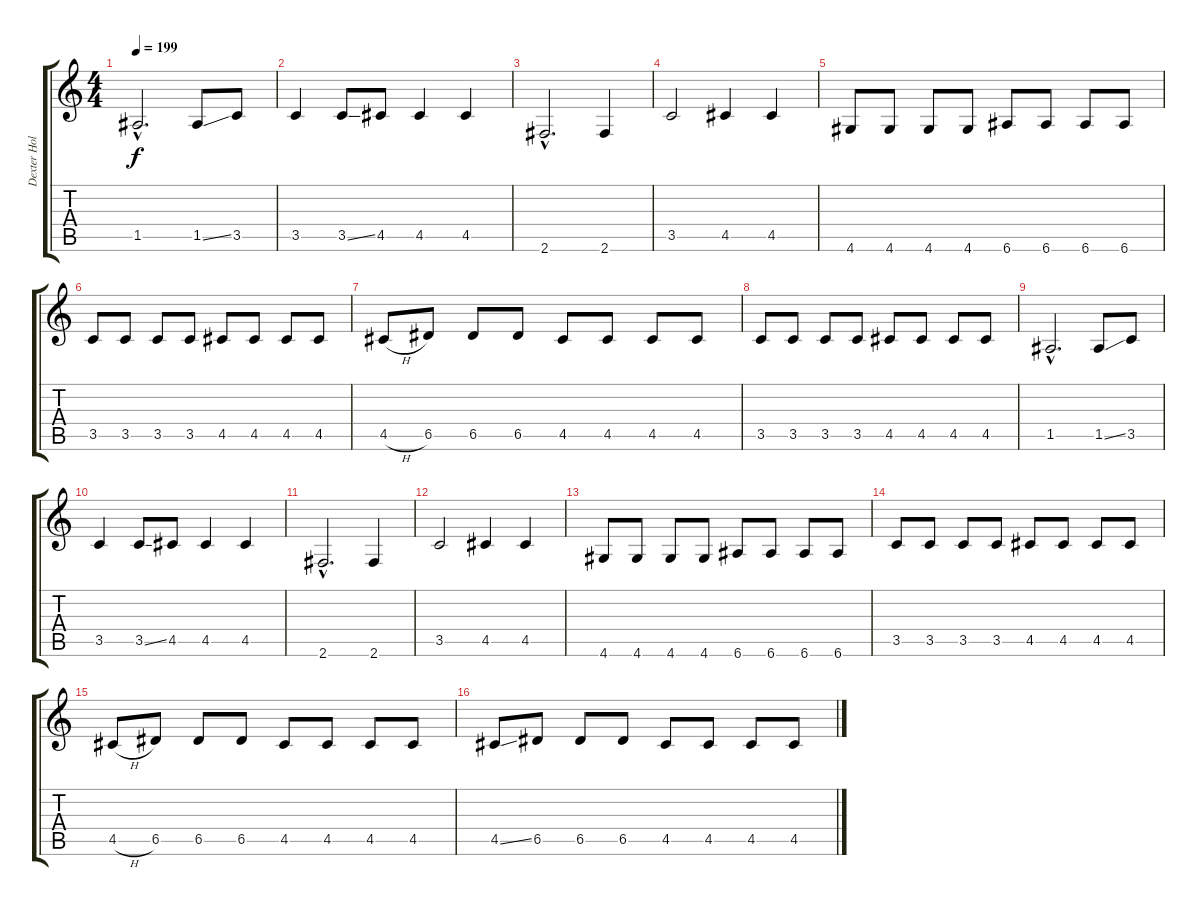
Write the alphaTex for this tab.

\track ("Dexter Holland" "Dexter Hol") {instrument distortionguitar}
\staff {score tabs}
\tuning (E4 B3 G3 D3 A2 E2) {hide}
\ts (4 4)
\tempo 199
\clef g2
\ks c
1.5{hac}.2{d dy f} 1.5{ss}.8 3.5.8 |
3.5.4 3.5{ss}.8 4.5.8 4.5.4 4.5.4 |
2.6{hac}.2{d} 2.6.4 |
3.5.2 4.5.4 4.5.4 |
4.6.8 4.6.8 4.6.8 4.6.8 6.6.8 6.6.8 6.6.8 6.6.8 |
3.5.8 3.5.8 3.5.8 3.5.8 4.5.8 4.5.8 4.5.8 4.5.8 |
4.5{h}.8 6.5.8 6.5.8 6.5.8 4.5.8 4.5.8 4.5.8 4.5.8 |
3.5.8 3.5.8 3.5.8 3.5.8 4.5.8 4.5.8 4.5.8 4.5.8 |
1.5{hac}.2{d} 1.5{ss}.8 3.5.8 |
3.5.4 3.5{ss}.8 4.5.8 4.5.4 4.5.4 |
2.6{hac}.2{d} 2.6.4 |
3.5.2 4.5.4 4.5.4 |
4.6.8 4.6.8 4.6.8 4.6.8 6.6.8 6.6.8 6.6.8 6.6.8 |
3.5.8 3.5.8 3.5.8 3.5.8 4.5.8 4.5.8 4.5.8 4.5.8 |
4.5{h}.8 6.5.8 6.5.8 6.5.8 4.5.8 4.5.8 4.5.8 4.5.8 |
4.5{ss}.8 6.5.8 6.5.8 6.5.8 4.5.8 4.5.8 4.5.8 4.5.8
